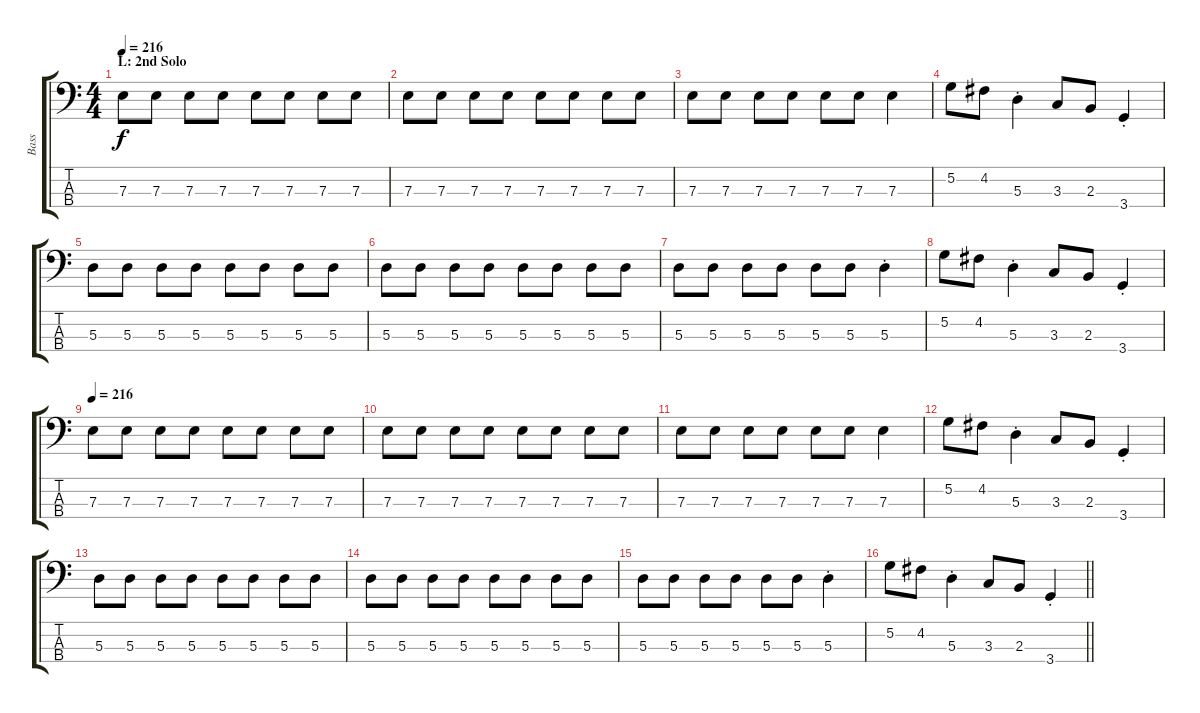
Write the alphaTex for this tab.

\track ("Bass" "Bass") {instrument electricbassfinger}
\staff {score tabs}
\tuning (G2 D2 A1 E1) {hide}
\ts (4 4)
\section ("" "L: 2nd Solo")
\tempo 216
\clef f4
\ks c
7.3.8{dy f} 7.3.8 7.3.8 7.3.8 7.3.8 7.3.8 7.3.8 7.3.8 |
7.3.8 7.3.8 7.3.8 7.3.8 7.3.8 7.3.8 7.3.8 7.3.8 |
7.3.8 7.3.8 7.3.8 7.3.8 7.3.8 7.3.8 7.3.4 |
5.2.8 4.2.8 5.3{st}.4 3.3.8 2.3.8 3.4{st}.4 |
5.3.8 5.3.8 5.3.8 5.3.8 5.3.8 5.3.8 5.3.8 5.3.8 |
5.3.8 5.3.8 5.3.8 5.3.8 5.3.8 5.3.8 5.3.8 5.3.8 |
5.3.8 5.3.8 5.3.8 5.3.8 5.3.8 5.3.8 5.3{st}.4 |
5.2.8 4.2.8 5.3{st}.4 3.3.8 2.3.8 3.4{st}.4 |
\tempo 216
7.3.8 7.3.8 7.3.8 7.3.8 7.3.8 7.3.8 7.3.8 7.3.8 |
7.3.8 7.3.8 7.3.8 7.3.8 7.3.8 7.3.8 7.3.8 7.3.8 |
7.3.8 7.3.8 7.3.8 7.3.8 7.3.8 7.3.8 7.3.4 |
5.2.8 4.2.8 5.3{st}.4 3.3.8 2.3.8 3.4{st}.4 |
5.3.8 5.3.8 5.3.8 5.3.8 5.3.8 5.3.8 5.3.8 5.3.8 |
5.3.8 5.3.8 5.3.8 5.3.8 5.3.8 5.3.8 5.3.8 5.3.8 |
5.3.8 5.3.8 5.3.8 5.3.8 5.3.8 5.3.8 5.3{st}.4 |
\barLineRight lightlight
5.2.8 4.2.8 5.3{st}.4 3.3.8 2.3.8 3.4{st}.4
